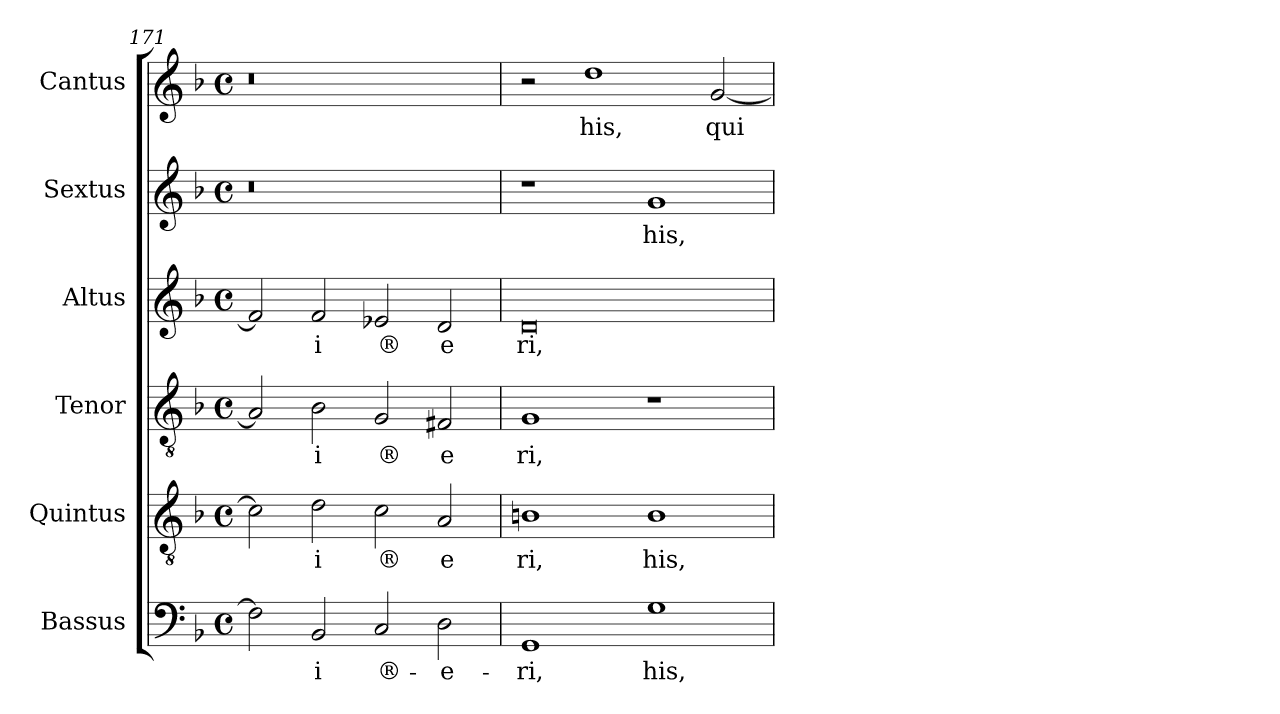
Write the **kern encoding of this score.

**kern	**text	**kern	**text	**kern	**text	**kern	**text	**kern	**text	**kern	**text
*part6	*part6	*part5	*part5	*part4	*part4	*part3	*part3	*part2	*part2	*part1	*part1
*staff6	*staff6	*staff5	*staff5	*staff4	*staff4	*staff3	*staff3	*staff2	*staff2	*staff1	*staff1
*I"Bassus	*	*I"Quintus	*	*I"Tenor	*	*I"Altus	*	*I"Sextus	*	*I"Cantus	*
*I'Bassus	*	*I'Quintus	*	*I'Tenor	*	*I'Altus	*	*I'Sextus	*	*I'Cantus	*
*clefF4	*	*clefGv2	*	*clefGv2	*	*clefG2	*	*clefG2	*	*clefG2	*
*k[b-]	*	*k[b-]	*	*k[b-]	*	*k[b-]	*	*k[b-]	*	*k[b-]	*
*F:	*	*F:	*	*F:	*	*F:	*	*F:	*	*F:	*
*M4/4	*	*M4/4	*	*M4/4	*	*M4/4	*	*M4/4	*	*M4/4	*
*met(c)	*	*met(c)	*	*met(c)	*	*met(c)	*	*met(c)	*	*met(c)	*
=171	=171	=171	=171	=171	=171	=171	=171	=171	=171	=171	=171
2F\]	.	2c\]	.	2A/]	.	2f/]	.	0r	.	0r	.
!	!LO:LY:b:cj	!	!LO:LY:b:cj	!	!LO:LY:b:cj	!	!LO:LY:b:cj	!	!	!	!
2BB-/	-i	2d\	i	2B-\	i	2f/	i	.	.	.	.
!	!LO:LY:b:cj	!	!LO:LY:b:cj	!	!LO:LY:b:cj	!	!LO:LY:b:cj	!	!	!	!
2C/	®-	2c\	®	2G/	®	2e-X/	®	.	.	.	.
!	!LO:LY:b:cj	!	!LO:LY:b:cj	!	!LO:LY:b:cj	!	!LO:LY:b:cj	!	!	!	!
2D\	-e-	2A/	e	2F#X/	e	2d/	e	.	.	.	.
!!LO:LB:g=z
=172	=172	=172	=172	=172	=172	=172	=172	=172	=172	=172	=172
!	!LO:LY:b:cj	!	!LO:LY:b:cj	!	!LO:LY:b:cj	!	!LO:LY:b:cj	!	!	!	!
1GG	-ri,	1Bn	ri,	1G	ri,	0d	ri,	1r	.	2r	.
!	!	!	!	!	!	!	!	!	!	!	!LO:LY:b:cj
.	.	.	.	.	.	.	.	.	.	1dd	his,
!	!LO:LY:b:cj	!	!LO:LY:b:cj	!	!	!	!	!	!LO:LY:b:cj	!	!
1G	his,	1B	his,	1r	.	.	.	1g	his,	.	.
!	!	!	!	!	!	!	!	!	!	!	!LO:LY:b
.	.	.	.	.	.	.	.	.	.	[<2g/	qui
=	=	=	=	=	=	=	=	=	=	=	=
*-	*-	*-	*-	*-	*-	*-	*-	*-	*-	*-	*-
